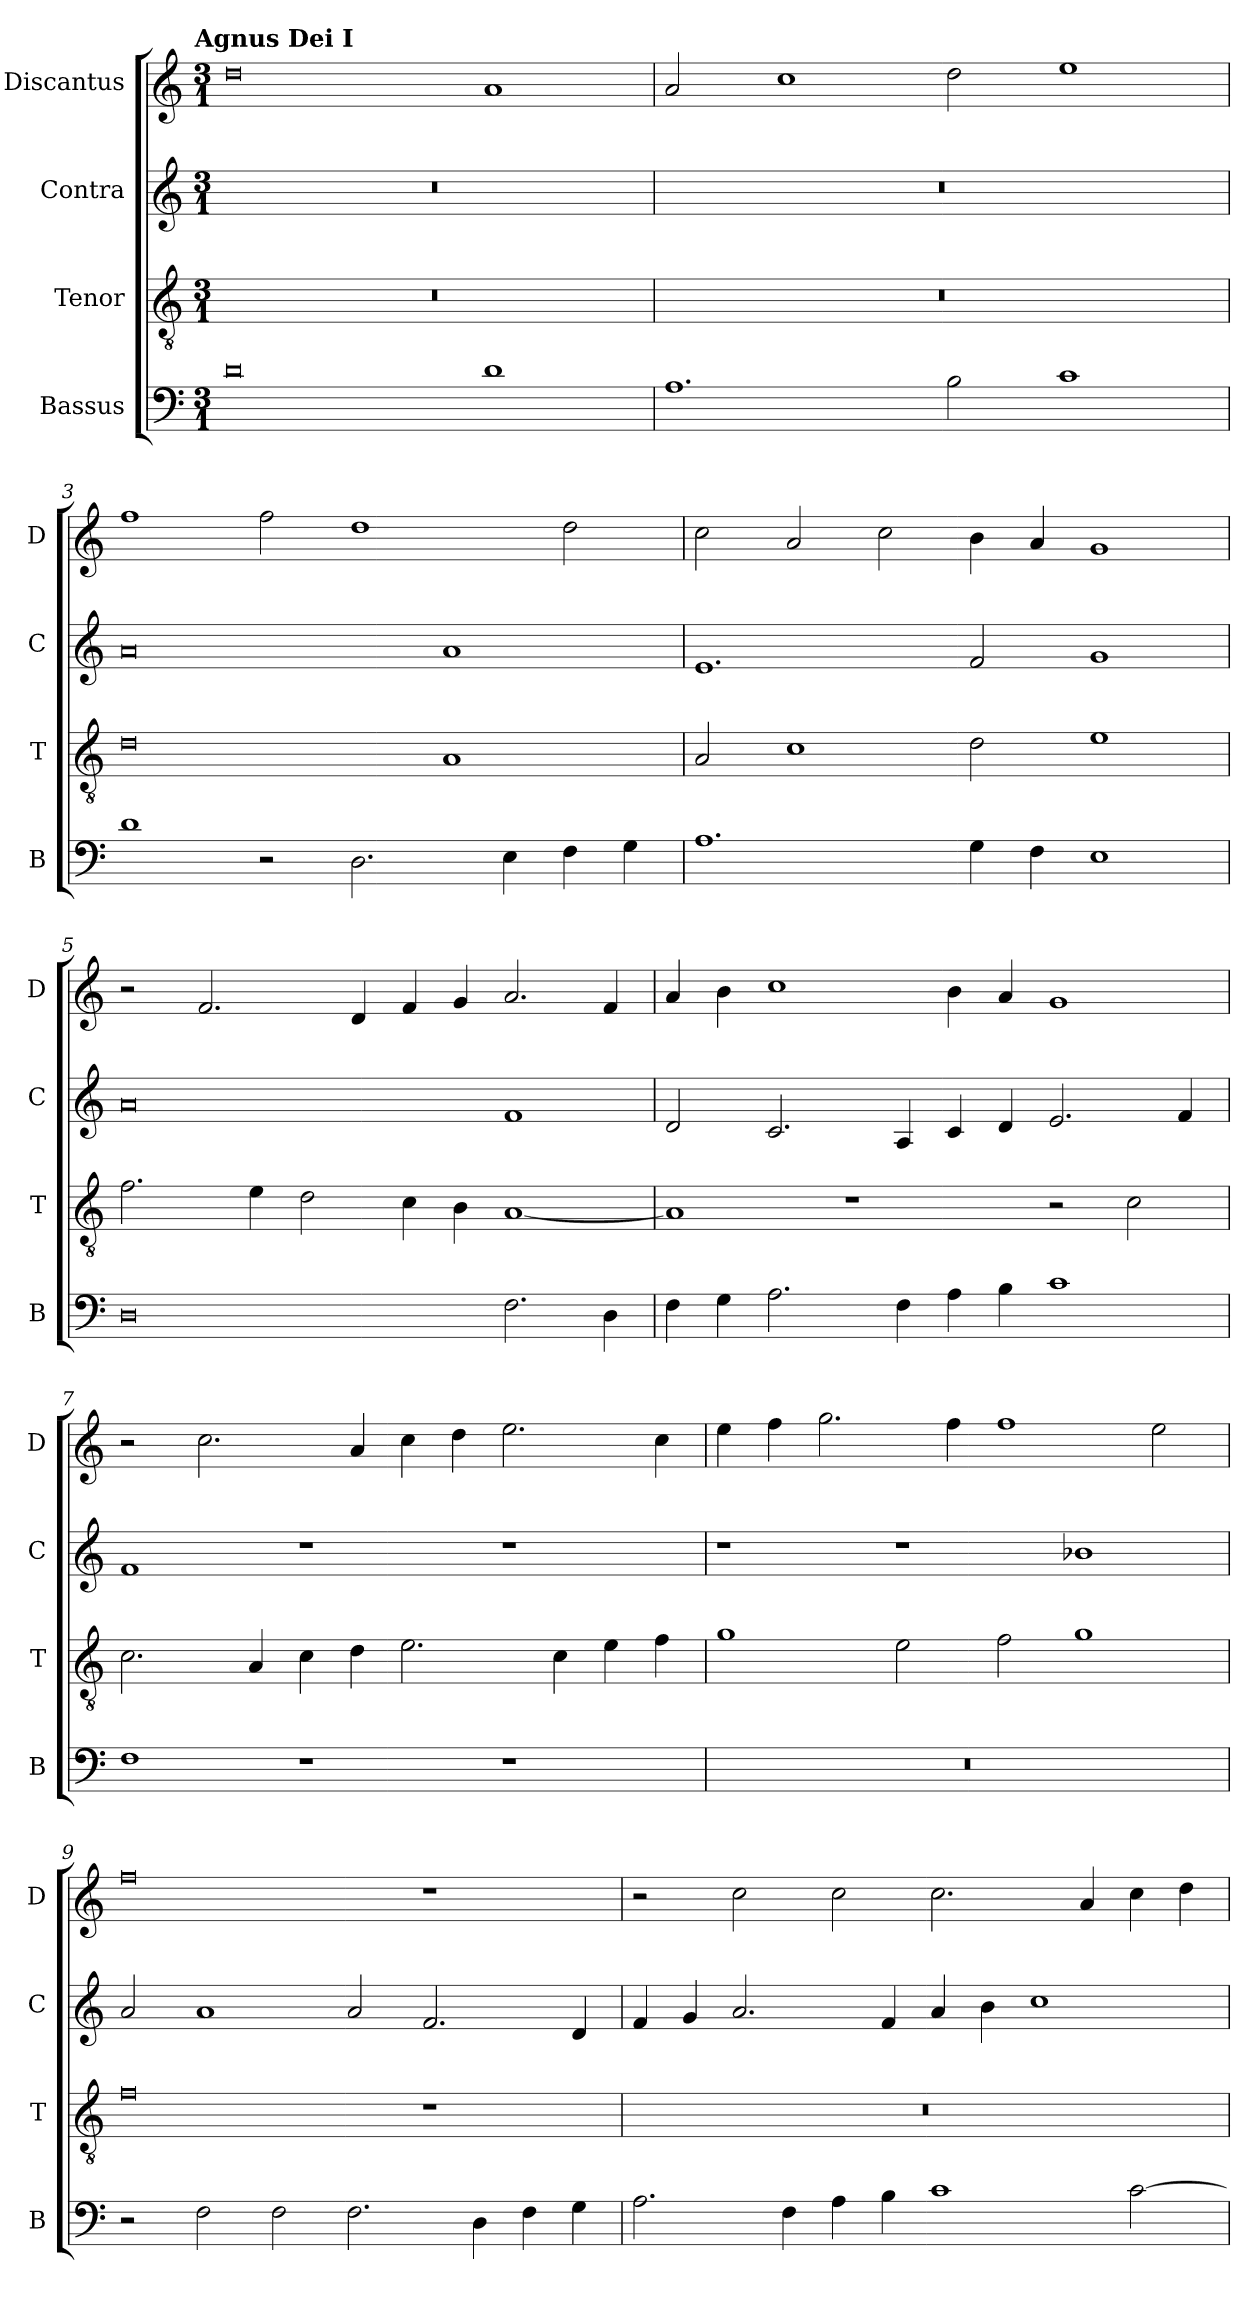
**kern	**kern	**kern	**kern
*part4	*part3	*part2	*part1
*staff4	*staff3	*staff2	*staff1
*I"Bassus	*I"Tenor	*I"Contra	*I"Discantus
*I'B	*I'T	*I'C	*I'D
*clefF4	*clefGv2	*clefG2	*clefG2
*k[]	*k[]	*k[]	*k[]
!!LO:TX:omd:t=Agnus Dei I
*M3/1	*M3/1	*M3/1	*M3/1
=1	=1	=1	=1
0d	0.r	0.r	0dd
1d	.	.	1a
=2	=2	=2	=2
1.A	0.r	0.r	2a/
.	.	.	1cc
2B\	.	.	2dd\
1c	.	.	1ee
=3	=3	=3	=3
1d	0d	0a	1ff
2r	.	.	2ff\
2.D\	.	.	1dd
.	1A	1a	.
4E\	.	.	.
4F\	.	.	2dd\
4G\	.	.	.
=4	=4	=4	=4
1.A	2A/	1.e	2cc\
.	1c	.	2a/
.	.	.	2cc\
4G\	2d\	2f/	4b\
4F\	.	.	4a/
1E	1e	1g	1g
=5	=5	=5	=5
0D	2.f\	0a	2r
.	.	.	2.f/
.	4e\	.	.
.	2d\	.	.
.	.	.	4d/
.	4c\	.	4f/
.	4B\	.	4g/
2.F\	[1A	1f	2.a/
4D\	.	.	4f/
=6	=6	=6	=6
4F\	1A]	2d/	4a/
4G\	.	.	4b\
2.A\	.	2.c/	1cc
.	1r	.	.
4F\	.	4A/	.
4A\	.	4c/	4b\
4B\	.	4d/	4a/
1c	2r	2.e/	1g
.	2c\	.	.
.	.	4f/	.
=7	=7	=7	=7
1F	2.c\	1f	2r
.	.	.	2.cc\
.	4A/	.	.
1r	4c\	1r	.
.	4d\	.	4a/
.	2.e\	.	4cc\
.	.	.	4dd\
1r	.	1r	2.ee\
.	4c\	.	.
.	4e\	.	.
.	4f\	.	4cc\
=8	=8	=8	=8
0.r	1g	1r	4ee\
.	.	.	4ff\
.	.	.	2.gg\
.	2e\	1r	.
.	.	.	4ff\
.	2f\	.	1ff
.	1g	1b-X	.
.	.	.	2ee\
=9	=9	=9	=9
2r	0f	2a/	0ff
2F\	.	1a	.
2F\	.	.	.
2.F\	.	2a/	.
.	1r	2.f/	1r
4D\	.	.	.
4F\	.	.	.
4G\	.	4d/	.
=10	=10	=10	=10
2.A\	0.r	4f/	2r
.	.	4g/	.
.	.	2.a/	2cc\
4F\	.	.	.
4A\	.	.	2cc\
4B\	.	4f/	.
1c	.	4a/	2.cc\
.	.	4b\	.
.	.	1cc	.
.	.	.	4a/
[2c\	.	.	4cc\
.	.	.	4dd\
=	=	=	=
*-	*-	*-	*-
